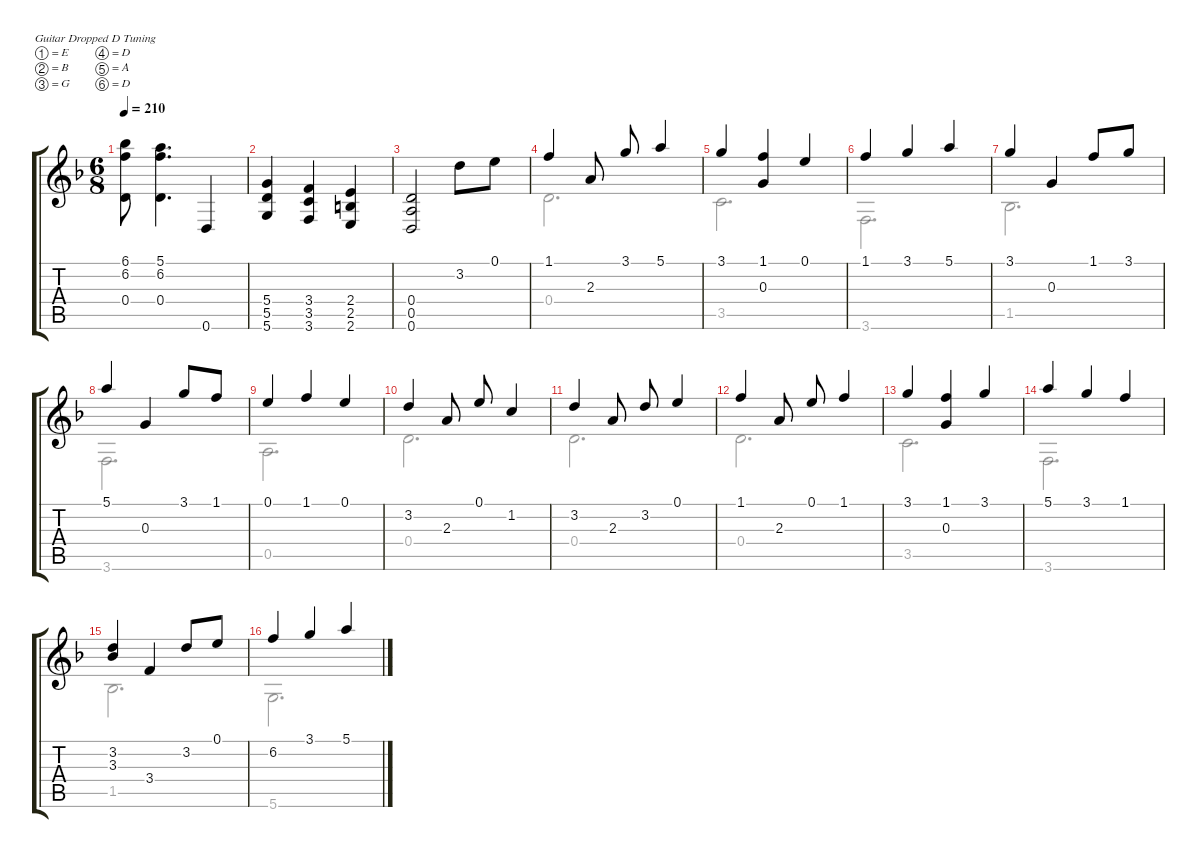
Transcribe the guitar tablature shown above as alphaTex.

\defaultSystemsLayout 4
\hideDynamics
\bracketExtendMode groupsimilarinstruments
\singleTrackTrackNamePolicy hidden
\multiTrackTrackNamePolicy hidden
\firstSystemTrackNameOrientation horizontal
\otherSystemsTrackNameOrientation horizontal
\track ("Steel Guitar" "S-Gt") {instrument acousticguitarsteel}
\staff {score tabs}
\tuning (E4 B3 G3 D3 A2 D2)
\voice
\ts (6 8)
\tempo 210
\clef g2
\scale
0.228916
\ks dminor
(0.4 6.2 6.1).8{dy mf} (0.4 6.2 5.1).4{d} 0.6.4 |
\scale
0.231325 (5.6 5.5 5.4).4 (3.6 3.5 3.4).4 (2.6 2.5 2.4).4 |
\scale
0.221687 (0.6 0.5 0.4).2 3.2.8 0.1.8 |
\scale
0.318072 1.1.4 2.3.8 3.1.8 5.1.4 |
\scale
0.214286 3.1.4 (0.3 1.1).4 0.1.4 |
\scale
0.214286 1.1.4 3.1.4 5.1.4 |
\scale
0.285714 3.1.4 0.3.4 1.1.8 3.1.8 |
\scale
0.285714 5.1.4 0.3.4 3.1.8 1.1.8 |
\scale
0.2 0.1.4 1.1.4 0.1.4 |
\scale
0.266667 3.2.4 2.3.8 0.1.8 1.2.4 |
\scale
0.266667 3.2.4 2.3.8 3.2.8 0.1.4 |
\scale
0.266667 1.1.4 2.3.8 0.1.8 1.1.4 |
\scale
0.230769 3.1.4 (0.3 1.1).4 3.1.4 |
\scale
0.230769 5.1.4 3.1.4 1.1.4 |
\scale
0.307692 (3.3 3.2).4 3.4.4 3.2.8 0.1.8 |
\scale
0.230769 6.2.4 3.1.4 5.1.4
\voice
\clef g2
\ottava regular
\simile none
\scale
0.228916
\ks dminor
|
\scale
0.231325 |
\scale
0.221687 |
\scale
0.318072 0.4.2{d} |
\scale
0.214286 3.5.2{d} |
\scale
0.214286 3.6.2{d} |
\scale
0.285714 1.5.2{d} |
\scale
0.285714 3.6.2{d} |
\scale
0.2 0.5.2{d} |
\scale
0.266667 0.4.2{d} |
\scale
0.266667 0.4.2{d} |
\scale
0.266667 0.4.2{d} |
\scale
0.230769 3.5.2{d} |
\scale
0.230769 3.6.2{d} |
\scale
0.307692 1.5.2{d} |
\scale
0.230769 5.6.2{d}
